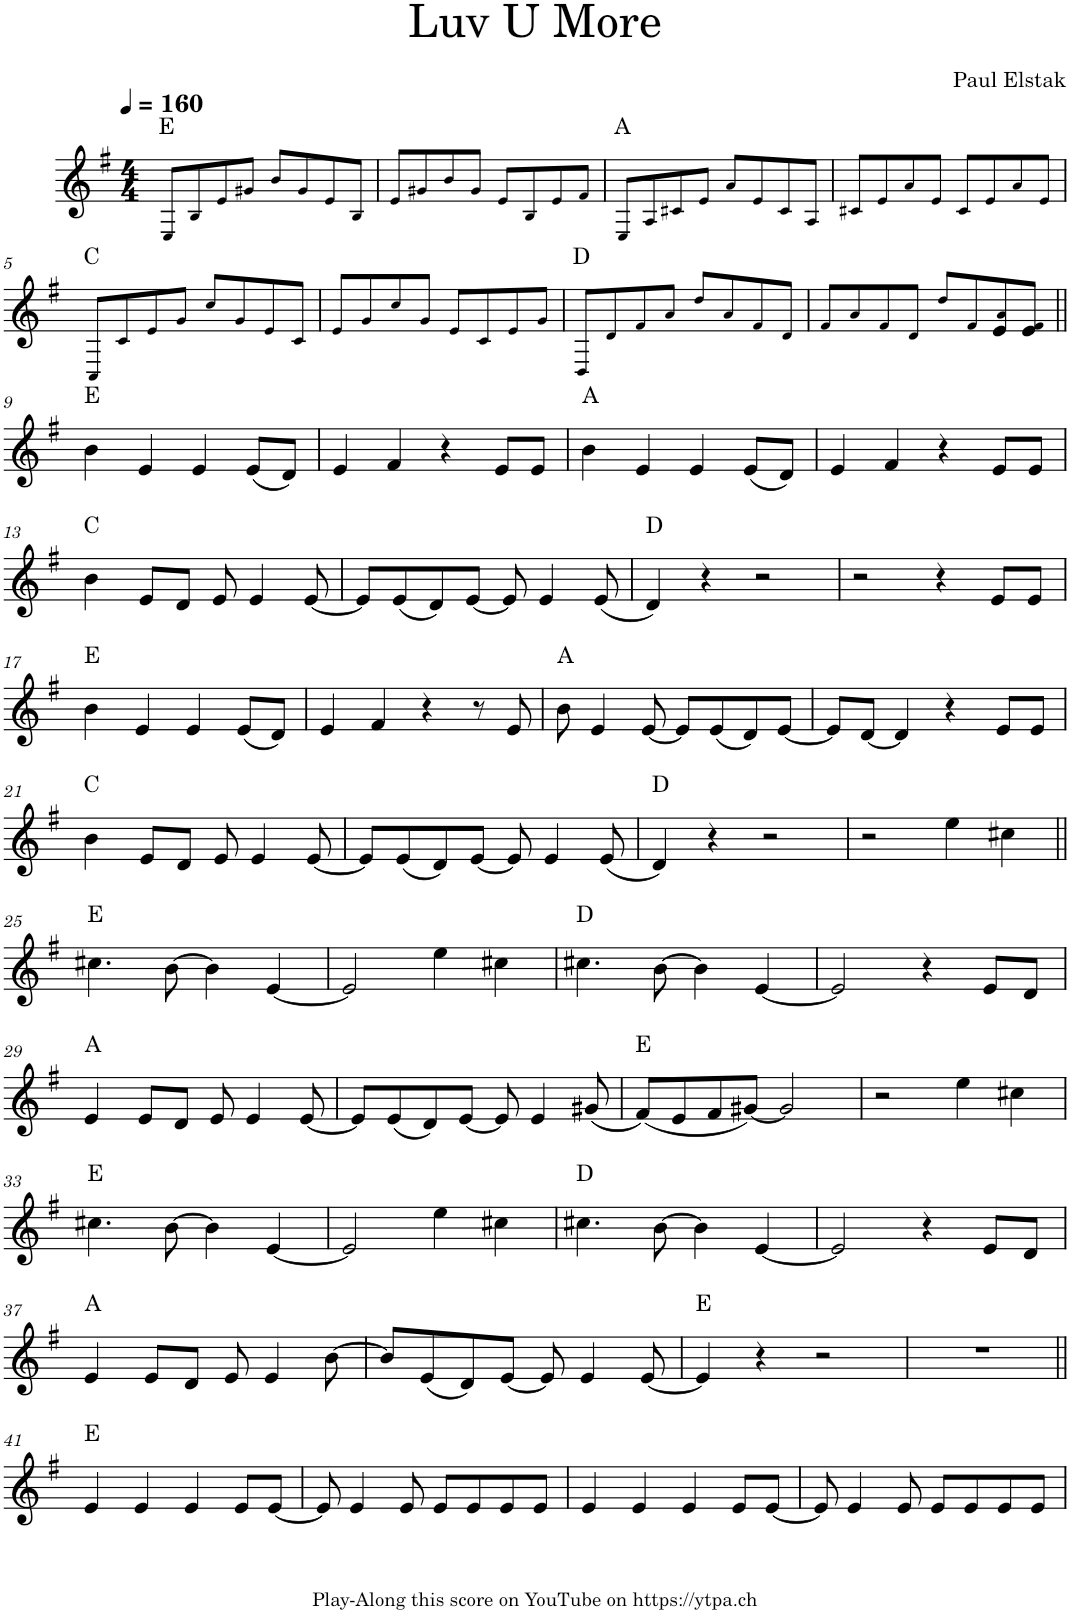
**kern	**harte
*part1	*part1
*staff1	*
*I"Piano	*
*I'Pno.	*
*clefG2	*
*k[f#]	*
*M4/4	*
*MM160	*
=1	=1
8E!/L	E:maj
8B!/	.
8e!/	.
8g#X!/J	.
8b!/L	.
8g#!/	.
8e!/	.
8B!/J	.
=2	=2
8e!/L	.
8g#X!/	.
8b!/	.
8g#!/J	.
8e!/L	.
8B!/	.
8e!/	.
8f#!/J	.
=3	=3
8E!/L	A:maj
8A!/	.
8c#X!/	.
8e!/J	.
8a!/L	.
8e!/	.
8c#!/	.
8A!/J	.
=4	=4
8c#X!/L	.
8e!/	.
8a!/	.
8e!/J	.
8c#!/L	.
8e!/	.
8a!/	.
8e!/J	.
!!LO:LB:g=z
=5	=5
8C!/L	C:maj
8c!/	.
8e!/	.
8g!/J	.
8cc!/L	.
8g!/	.
8e!/	.
8c!/J	.
=6	=6
8e!/L	.
8g!/	.
8cc!/	.
8g!/J	.
8e!/L	.
8c!/	.
8e!/	.
8g!/J	.
=7	=7
8D!/L	D:maj
8d!/	.
8f#!/	.
8a!/J	.
8dd!/L	.
8a!/	.
8f#!/	.
8d!/J	.
=8	=8
8f#!/L	.
8a!/	.
8f#!/	.
8d!/J	.
8dd!/L	.
8f#!/	.
8e/ 8a!/	.
8e/ 8f#!/J	.
!!LO:LB:g=z
=9||	=9||
4b\	E:maj
4e/	.
4e/	.
(8e/L	.
8d/J)	.
=10	=10
4e/	.
4f#/	.
4r	.
8e/L	.
8e/J	.
=11	=11
4b\	A:maj
4e/	.
4e/	.
(8e/L	.
8d/J)	.
=12	=12
4e/	.
4f#/	.
4r	.
8e/L	.
8e/J	.
!!LO:LB:g=z
=13	=13
4b\	C:maj
8e/L	.
8d/J	.
8e/	.
4e/	.
[8e/	.
=14	=14
8e/L]	.
(8e/	.
8d/)	.
[8e/J	.
8e/]	.
4e/	.
(8e/	.
=15	=15
4d/)	D:maj
4r	.
2r	.
=16	=16
2r	.
4r	.
8e/L	.
8e/J	.
!!LO:LB:g=z
=17	=17
4b\	E:maj
4e/	.
4e/	.
(8e/L	.
8d/J)	.
=18	=18
4e/	.
4f#/	.
4r	.
8r	.
8e/	.
=19	=19
8b\	A:maj
4e/	.
[8e/	.
8e/L]	.
(8e/	.
8d/)	.
[8e/J	.
=20	=20
8e/L]	.
[8d/J	.
4d/]	.
4r	.
8e/L	.
8e/J	.
!!LO:LB:g=z
=21	=21
4b\	C:maj
8e/L	.
8d/J	.
8e/	.
4e/	.
[8e/	.
=22	=22
8e/L]	.
(8e/	.
8d/)	.
[8e/J	.
8e/]	.
4e/	.
(8e/	.
=23	=23
4d/)	D:maj
4r	.
2r	.
=24	=24
2r	.
4ee\	.
4cc#X\	.
!!LO:LB:g=z
=25||	=25||
4.cc#X\	E:maj
[8b\	.
4b\]	.
[4e/	.
=26	=26
2e/]	.
4ee\	.
4cc#X\	.
=27	=27
4.cc#X\	D:maj
[8b\	.
4b\]	.
[4e/	.
=28	=28
2e/]	.
4r	.
8e/L	.
8d/J	.
!!LO:LB:g=z
=29	=29
4e/	A:maj
8e/L	.
8d/J	.
8e/	.
4e/	.
[8e/	.
=30	=30
8e/L]	.
(8e/	.
8d/)	.
[8e/J	.
8e/]	.
4e/	.
(8g#X/	.
=31	=31
(8f#/L)	E:maj
8e/	.
8f#/	.
[8g#X/J)	.
2g#/]	.
=32	=32
2r	.
4ee\	.
4cc#X\	.
!!LO:LB:g=z
=33	=33
4.cc#X\	E:maj
[8b\	.
4b\]	.
[4e/	.
=34	=34
2e/]	.
4ee\	.
4cc#X\	.
=35	=35
4.cc#X\	D:maj
[8b\	.
4b\]	.
[4e/	.
=36	=36
2e/]	.
4r	.
8e/L	.
8d/J	.
!!LO:LB:g=z
=37	=37
4e/	A:maj
8e/L	.
8d/J	.
8e/	.
4e/	.
[8b\	.
=38	=38
8b/L]	.
(8e/	.
8d/)	.
[8e/J	.
8e/]	.
4e/	.
[8e/	.
=39	=39
4e/]	E:maj
4r	.
2r	.
=40	=40
1r	.
!!LO:LB:g=z
=41||	=41||
4e/	E:maj
4e/	.
4e/	.
8e/L	.
[8e/J	.
=42	=42
8e/]	.
4e/	.
8e/	.
8e/L	.
8e/	.
8e/	.
8e/J	.
=43	=43
4e/	.
4e/	.
4e/	.
8e/L	.
[8e/J	.
=44	=44
8e/]	.
4e/	.
8e/	.
8e/L	.
8e/	.
8e/	.
8e/J	.
=	=
*-	*-
